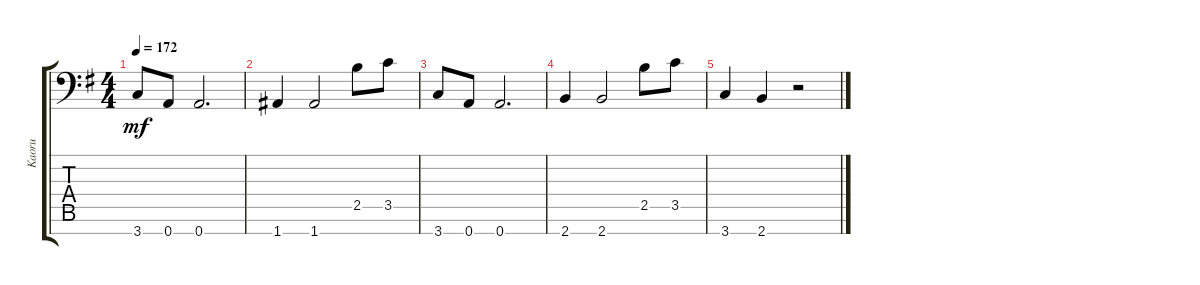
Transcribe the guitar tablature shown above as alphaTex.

\track ("Kaoru" "Kaoru") {instrument overdrivenguitar}
\staff {score tabs}
\tuning (E4 B3 G3 D3 A2 D2 A1) {hide}
\ts (4 4)
\tempo 172
\clef f4
\ks eminor
3.7.8{dy mf} 0.7.8 0.7.2{d} |
1.7.4 1.7.2 2.5.8 3.5.8 |
3.7.8 0.7.8 0.7.2{d} |
2.7.4 2.7.2 2.5.8 3.5.8 |
3.7.4 2.7.4 r.2
